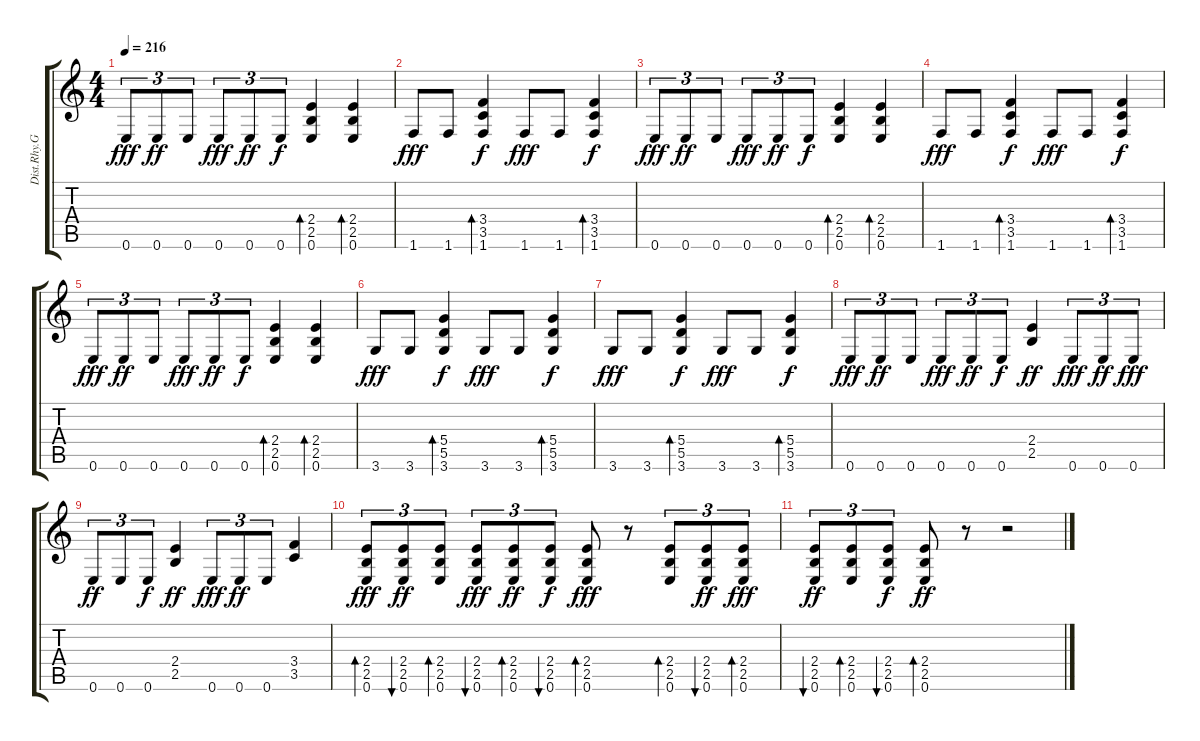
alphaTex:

\track ("Dist.Rhy.Gtr.2" "Dist.Rhy.G") {instrument distortionguitar}
\staff {score tabs}
\tuning (E4 B3 G3 D3 A2 E2) {hide}
\ts (4 4)
\tempo 216
\clef g2
\ks c
0.6.8{tu (3 2) dy fff} 0.6.8{tu (3 2) dy ff} 0.6.8{tu (3 2)} 0.6.8{tu (3 2) dy fff} 0.6.8{tu (3 2) dy ff} 0.6.8{tu (3 2) dy f} (2.4 2.5 0.6).4{bd 30} (2.4 2.5 0.6).4{bd 30} |
1.6.8{dy fff} 1.6.8 (3.4 3.5 1.6).4{bd 30 dy f} 1.6.8{dy fff} 1.6.8 (3.4 3.5 1.6).4{bd 30 dy f} |
0.6.8{tu (3 2) dy fff} 0.6.8{tu (3 2) dy ff} 0.6.8{tu (3 2)} 0.6.8{tu (3 2) dy fff} 0.6.8{tu (3 2) dy ff} 0.6.8{tu (3 2) dy f} (2.4 2.5 0.6).4{bd 30} (2.4 2.5 0.6).4{bd 30} |
1.6.8{dy fff} 1.6.8 (3.4 3.5 1.6).4{bd 30 dy f} 1.6.8{dy fff} 1.6.8 (3.4 3.5 1.6).4{bd 30 dy f} |
0.6.8{tu (3 2) dy fff} 0.6.8{tu (3 2) dy ff} 0.6.8{tu (3 2)} 0.6.8{tu (3 2) dy fff} 0.6.8{tu (3 2) dy ff} 0.6.8{tu (3 2) dy f} (2.4 2.5 0.6).4{bd 30} (2.4 2.5 0.6).4{bd 30} |
3.6.8{dy fff} 3.6.8 (5.4 5.5 3.6).4{bd 30 dy f} 3.6.8{dy fff} 3.6.8 (5.4 5.5 3.6).4{bd 30 dy f} |
3.6.8{dy fff} 3.6.8 (5.4 5.5 3.6).4{bd 30 dy f} 3.6.8{dy fff} 3.6.8 (5.4 5.5 3.6).4{bd 30 dy f} |
0.6.8{tu (3 2) dy fff} 0.6.8{tu (3 2) dy ff} 0.6.8{tu (3 2)} 0.6.8{tu (3 2) dy fff} 0.6.8{tu (3 2) dy ff} 0.6.8{tu (3 2) dy f} (2.4 2.5).4{dy ff} 0.6.8{tu (3 2) dy fff} 0.6.8{tu (3 2) dy ff} 0.6.8{tu (3 2) dy fff} |
0.6.8{tu (3 2) dy ff} 0.6.8{tu (3 2)} 0.6.8{tu (3 2) dy f} (2.4 2.5).4{dy ff} 0.6.8{tu (3 2) dy fff} 0.6.8{tu (3 2) dy ff} 0.6.8{tu (3 2)} (3.4 3.5).4 |
(2.4 2.5 0.6).8{tu (3 2) bd 60 dy fff} (2.4 2.5 0.6).8{tu (3 2) bu 30 dy ff} (2.4 2.5 0.6).8{tu (3 2) bd 60} (2.4 2.5 0.6).8{tu (3 2) bu 30 dy fff} (2.4 2.5 0.6).8{tu (3 2) bd 60 dy ff} (2.4 2.5 0.6).8{tu (3 2) bu 30 dy f} (2.4 2.5 0.6).8{bd 60 dy fff} r.8 (2.4 2.5 0.6).8{tu (3 2) bd 60} (2.4 2.5 0.6).8{tu (3 2) bu 30 dy ff} (2.4 2.5 0.6).8{tu (3 2) bd 60 dy fff} |
(2.4 2.5 0.6).8{tu (3 2) bu 30 dy ff} (2.4 2.5 0.6).8{tu (3 2) bd 30} (2.4 2.5 0.6).8{tu (3 2) bu 30 dy f} (2.4 2.5 0.6).8{bd 30 dy ff} r.8 r.2
